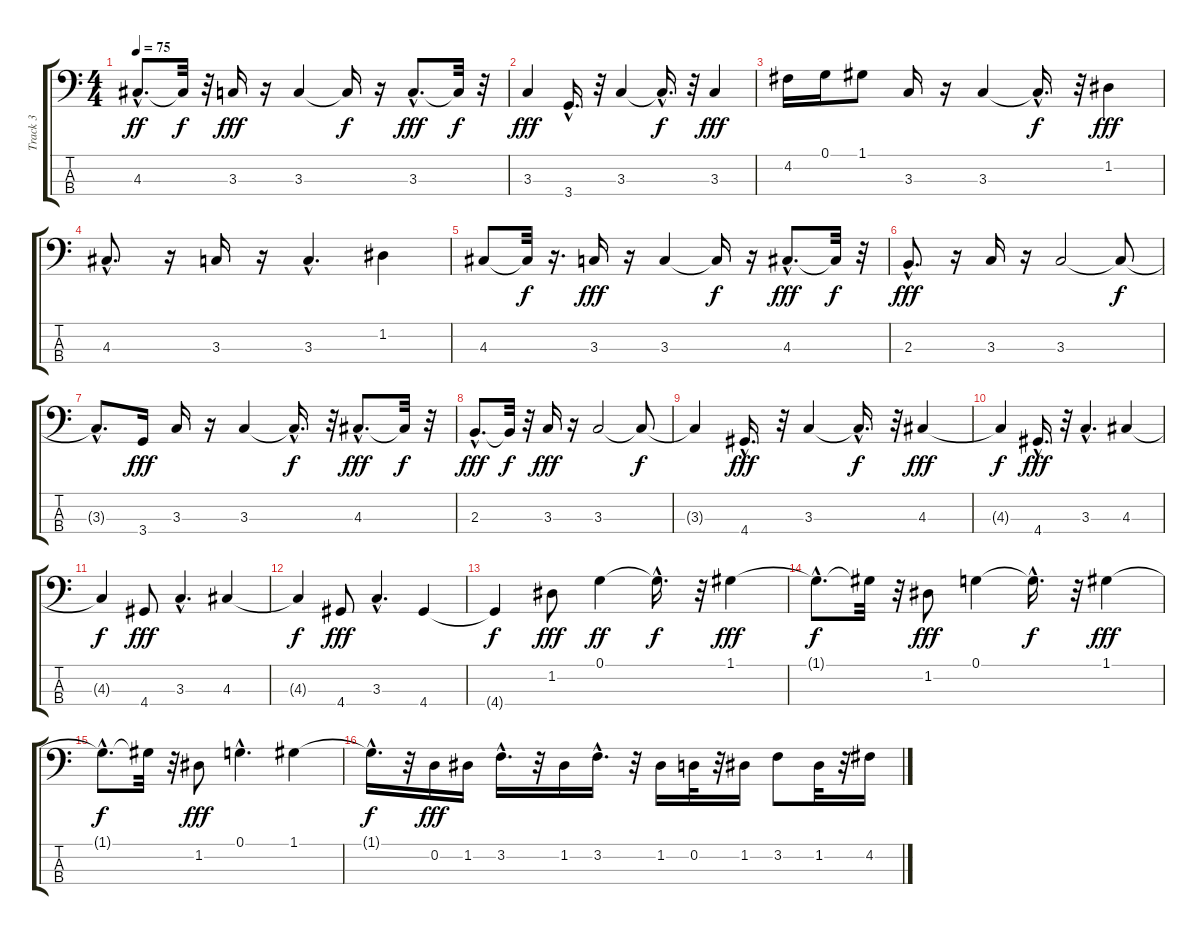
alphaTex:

\track ("Track 3" "Track 3") {instrument fretlessbass}
\staff {score tabs}
\tuning (G2 D2 A1 E1) {hide}
\ts (4 4)
\tempo 75
\clef f4
\ks c
4.3{hac}.8{d dy ff} 4.3{t}.32{dy f} r.32 3.3.16{dy fff} r.16 3.3.4 3.3{t}.16{dy f} r.16 3.3{hac}.8{d dy fff} 3.3{t}.32{dy f} r.32 |
3.3.4{dy fff} 3.4{hac}.16{d} r.32 3.3.4 3.3{hac t}.16{d dy f} r.32 3.3.4{dy fff} |
4.2.16 0.1.16 1.1.8 3.3.16 r.16 3.3.4 3.3{hac t}.16{d dy f} r.32 1.2.4{dy fff} |
4.3{hac}.8{d} r.16 3.3.16 r.16 3.3{hac}.4{d} 1.2.4 |
4.3.8 4.3{t}.32{dy f} r.16{d} 3.3.16{dy fff} r.16 3.3.4 3.3{t}.16{dy f} r.16 4.3{hac}.8{d dy fff} 4.3{t}.32{dy f} r.32 |
2.3{hac}.8{d dy fff} r.16 3.3.16 r.16 3.3.2 3.3{t}.8{dy f} |
3.3{hac t}.8{d} 3.4.16{dy fff} 3.3.16 r.16 3.3.4 3.3{hac t}.16{d dy f} r.32 4.3{hac}.8{d dy fff} 4.3{t}.32{dy f} r.32 |
2.3{hac}.8{d dy fff} 2.3{t}.32{dy f} r.32 3.3.16{dy fff} r.16 3.3.2 3.3{t}.8{dy f} |
3.3{t}.4 4.4{hac}.16{d dy fff} r.32 3.3.4 3.3{hac t}.16{d dy f} r.32 4.3.4{dy fff} |
4.3{t}.4{dy f} 4.4{hac}.16{d dy fff} r.32 3.3{hac}.4{d} 4.3.4 |
4.3{t}.4{dy f} 4.4.8{dy fff} 3.3{hac}.4{d} 4.3.4 |
4.3{t}.4{dy f} 4.4.8{dy fff} 3.3{hac}.4{d} 4.4.4 |
4.4{t}.4{dy f} 1.2.8{dy fff} 0.1.4{dy ff} 0.1{hac t}.16{d dy f} r.32 1.1.4{dy fff} |
1.1{hac t}.8{d dy f} 1.1{t}.32 r.32 1.2.8{dy fff} 0.1.4 0.1{hac t}.16{d dy f} r.32 1.1.4{dy fff} |
1.1{hac t}.8{d dy f} 1.1{t}.32 r.32 1.2.8{dy fff} 0.1{hac}.4{d} 1.1.4 |
1.1{hac t}.16{d dy f} r.32 0.2.16{dy fff} 1.2.16 3.2{hac}.16{d} r.32 1.2.16 3.2{hac}.16{d} r.32 1.2.16 0.2.32 r.32 1.2.16 3.2.8 1.2.32 r.32 4.2.16
